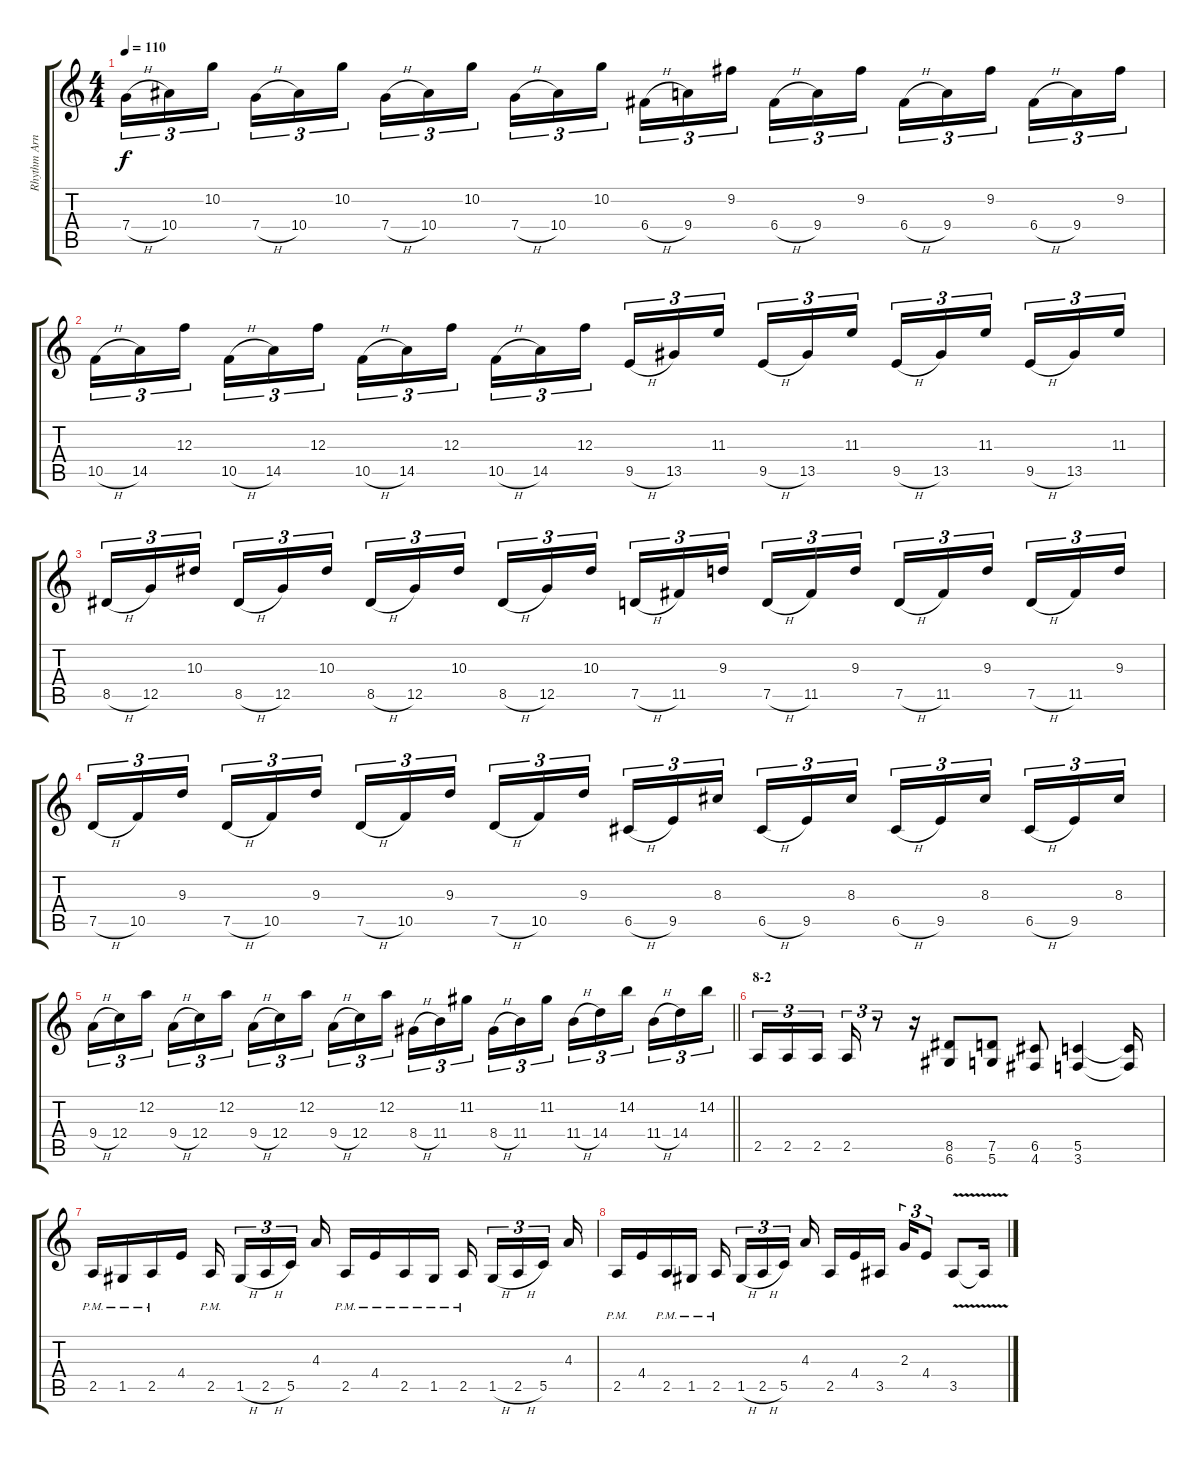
\track ("Rhythm Arnaud Pontacq" "Rhythm Arn") {instrument distortionguitar}
\staff {score tabs}
\tuning (D4 A3 F3 C3 G2 D2) {hide}
\ts (4 4)
\tempo 110
\clef g2
\ks c
7.4{h}.16{tu (3 2) dy f} 10.4.16{tu (3 2)} 10.2.16{tu (3 2) beam splitsecondary} 7.4{h}.16{tu (3 2)} 10.4.16{tu (3 2)} 10.2.16{tu (3 2)} 7.4{h}.16{tu (3 2)} 10.4.16{tu (3 2)} 10.2.16{tu (3 2) beam splitsecondary} 7.4{h}.16{tu (3 2)} 10.4.16{tu (3 2)} 10.2.16{tu (3 2)} 6.4{h}.16{tu (3 2)} 9.4.16{tu (3 2)} 9.2.16{tu (3 2) beam splitsecondary} 6.4{h}.16{tu (3 2)} 9.4.16{tu (3 2)} 9.2.16{tu (3 2)} 6.4{h}.16{tu (3 2)} 9.4.16{tu (3 2)} 9.2.16{tu (3 2) beam splitsecondary} 6.4{h}.16{tu (3 2)} 9.4.16{tu (3 2)} 9.2.16{tu (3 2)} |
10.5{h}.16{tu (3 2)} 14.5.16{tu (3 2)} 12.3.16{tu (3 2) beam splitsecondary} 10.5{h}.16{tu (3 2)} 14.5.16{tu (3 2)} 12.3.16{tu (3 2)} 10.5{h}.16{tu (3 2)} 14.5.16{tu (3 2)} 12.3.16{tu (3 2) beam splitsecondary} 10.5{h}.16{tu (3 2)} 14.5.16{tu (3 2)} 12.3.16{tu (3 2)} 9.5{h}.16{tu (3 2)} 13.5.16{tu (3 2)} 11.3.16{tu (3 2) beam splitsecondary} 9.5{h}.16{tu (3 2)} 13.5.16{tu (3 2)} 11.3.16{tu (3 2)} 9.5{h}.16{tu (3 2)} 13.5.16{tu (3 2)} 11.3.16{tu (3 2) beam splitsecondary} 9.5{h}.16{tu (3 2)} 13.5.16{tu (3 2)} 11.3.16{tu (3 2)} |
8.5{h}.16{tu (3 2)} 12.5.16{tu (3 2)} 10.3.16{tu (3 2) beam splitsecondary} 8.5{h}.16{tu (3 2)} 12.5.16{tu (3 2)} 10.3.16{tu (3 2)} 8.5{h}.16{tu (3 2)} 12.5.16{tu (3 2)} 10.3.16{tu (3 2) beam splitsecondary} 8.5{h}.16{tu (3 2)} 12.5.16{tu (3 2)} 10.3.16{tu (3 2)} 7.5{h}.16{tu (3 2)} 11.5.16{tu (3 2)} 9.3.16{tu (3 2) beam splitsecondary} 7.5{h}.16{tu (3 2)} 11.5.16{tu (3 2)} 9.3.16{tu (3 2)} 7.5{h}.16{tu (3 2)} 11.5.16{tu (3 2)} 9.3.16{tu (3 2) beam splitsecondary} 7.5{h}.16{tu (3 2)} 11.5.16{tu (3 2)} 9.3.16{tu (3 2)} |
7.5{h}.16{tu (3 2)} 10.5.16{tu (3 2)} 9.3.16{tu (3 2) beam splitsecondary} 7.5{h}.16{tu (3 2)} 10.5.16{tu (3 2)} 9.3.16{tu (3 2)} 7.5{h}.16{tu (3 2)} 10.5.16{tu (3 2)} 9.3.16{tu (3 2) beam splitsecondary} 7.5{h}.16{tu (3 2)} 10.5.16{tu (3 2)} 9.3.16{tu (3 2)} 6.5{h}.16{tu (3 2)} 9.5.16{tu (3 2)} 8.3.16{tu (3 2) beam splitsecondary} 6.5{h}.16{tu (3 2)} 9.5.16{tu (3 2)} 8.3.16{tu (3 2)} 6.5{h}.16{tu (3 2)} 9.5.16{tu (3 2)} 8.3.16{tu (3 2) beam splitsecondary} 6.5{h}.16{tu (3 2)} 9.5.16{tu (3 2)} 8.3.16{tu (3 2)} |
\barLineRight lightlight
9.4{h}.16{tu (3 2)} 12.4.16{tu (3 2)} 12.2.16{tu (3 2) beam splitsecondary} 9.4{h}.16{tu (3 2)} 12.4.16{tu (3 2)} 12.2.16{tu (3 2)} 9.4{h}.16{tu (3 2)} 12.4.16{tu (3 2)} 12.2.16{tu (3 2) beam splitsecondary} 9.4{h}.16{tu (3 2)} 12.4.16{tu (3 2)} 12.2.16{tu (3 2)} 8.4{h}.16{tu (3 2)} 11.4.16{tu (3 2)} 11.2.16{tu (3 2) beam splitsecondary} 8.4{h}.16{tu (3 2)} 11.4.16{tu (3 2)} 11.2.16{tu (3 2)} 11.4{h}.16{tu (3 2)} 14.4.16{tu (3 2)} 14.2.16{tu (3 2) beam splitsecondary} 11.4{h}.16{tu (3 2)} 14.4.16{tu (3 2)} 14.2.16{tu (3 2)} |
\section ("" "8-2")
2.5.16{tu (3 2)} 2.5.16{tu (3 2)} 2.5.16{tu (3 2) beam splitsecondary} 2.5.16{tu (3 2)} r.8{tu (3 2)} r.16 (8.5 6.6).8 (7.5 5.6).8 (6.5 4.6).8 (5.5 3.6).4 (5.5{t} 3.6{t}).16 |
2.5{pm}.16 1.5{pm}.16 2.5{pm}.16 4.4.16 2.5{pm}.16{beam splitsecondary} 1.5{h}.16{tu (3 2)} 2.5{h}.16{tu (3 2)} 5.5.16{tu (3 2) beam splitsecondary} 4.3.16 2.5{pm}.16 4.4{pm}.16 2.5{pm}.16 1.5{pm}.16 2.5{pm}.16{beam splitsecondary} 1.5{h}.16{tu (3 2)} 2.5{h}.16{tu (3 2)} 5.5.16{tu (3 2) beam splitsecondary} 4.3.16 |
2.5{pm}.16 4.4.16 2.5{pm}.16 1.5{pm}.16 2.5{pm}.16{beam splitsecondary} 1.5{h}.16{tu (3 2)} 2.5{h}.16{tu (3 2)} 5.5.16{tu (3 2) beam splitsecondary} 4.3.16 2.5.16 4.4.16 3.5.16{beam splitsecondary} 2.3.16{tu (3 2)} 4.4.8{tu (3 2)} 3.5{v}.8 3.5{t}.16
